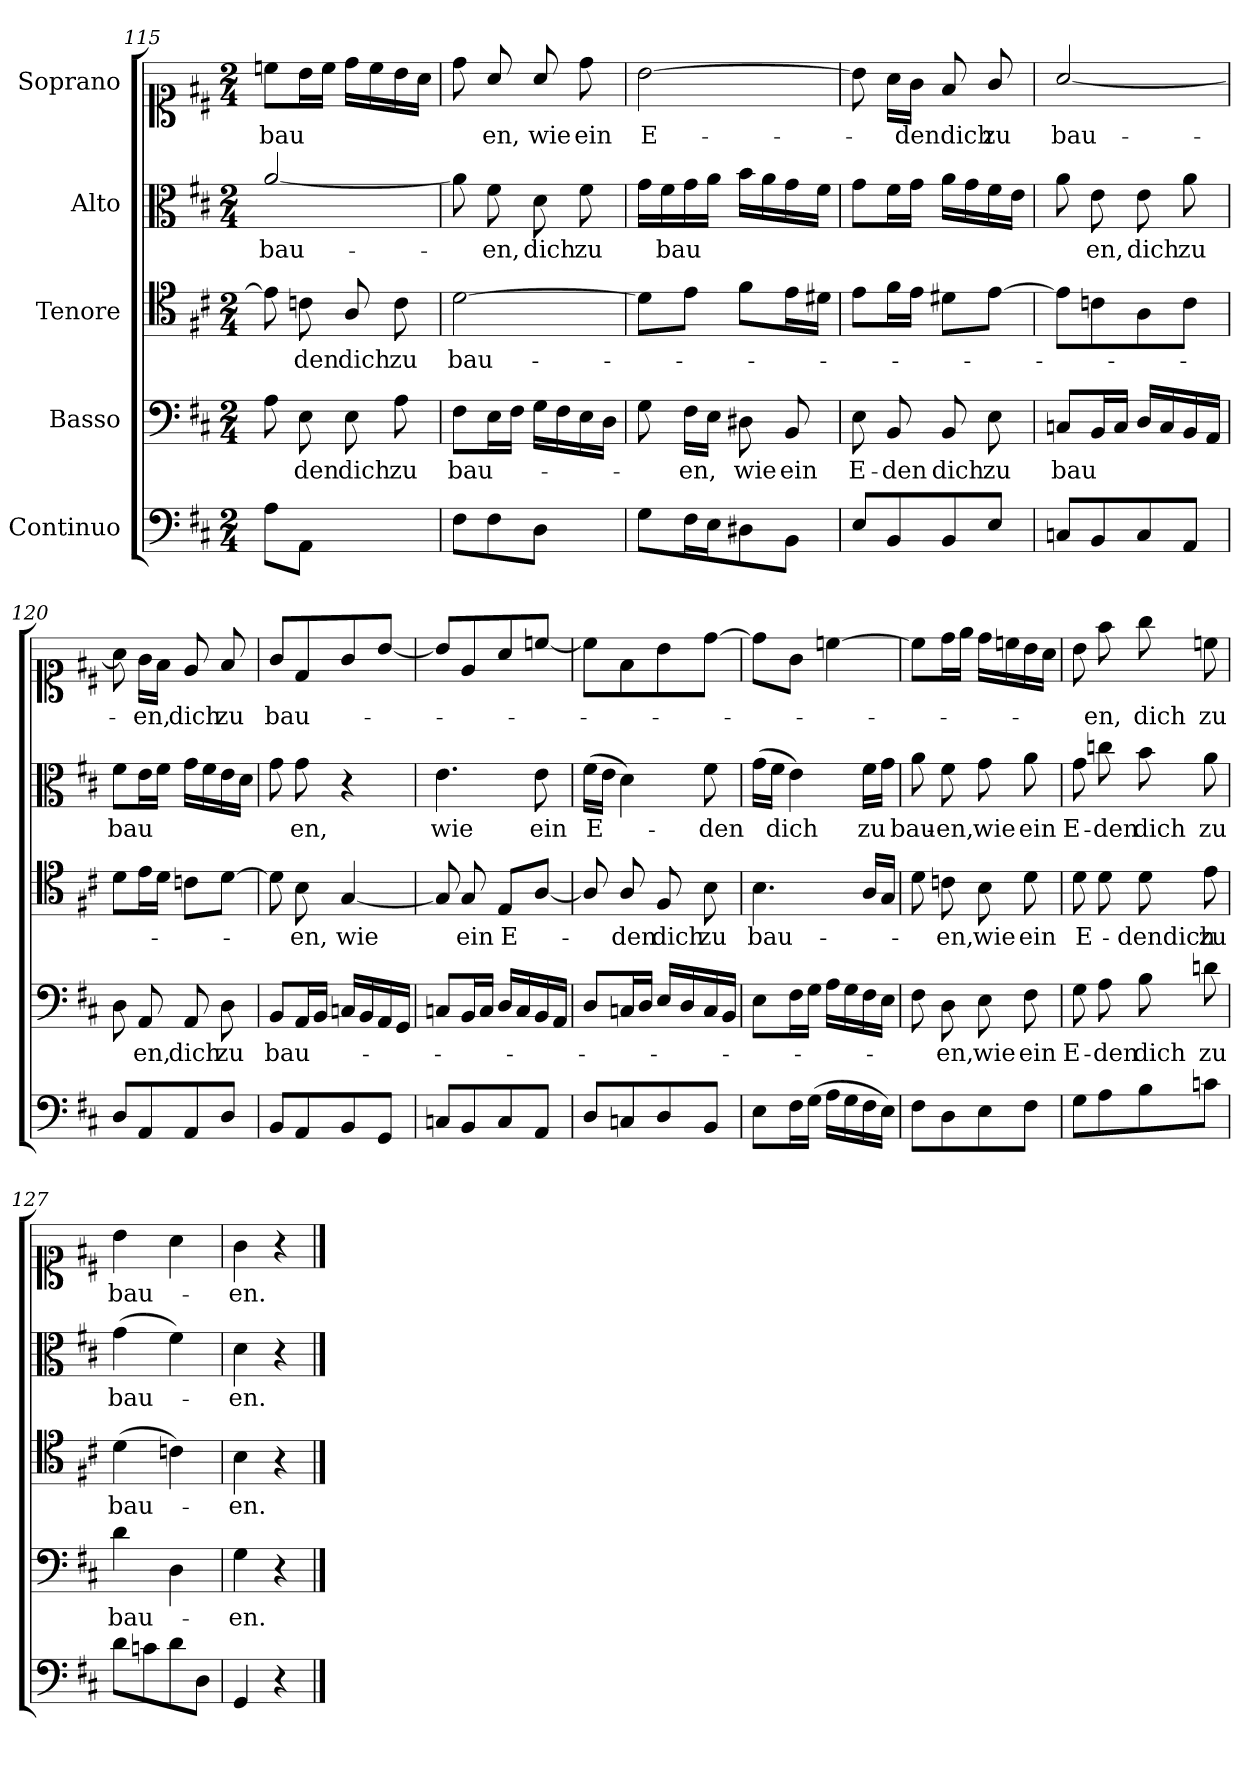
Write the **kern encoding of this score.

**kern	**kern	**text	**kern	**text	**kern	**text	**kern	**text
*part5	*part4	*part4	*part3	*part3	*part2	*part2	*part1	*part1
*staff5	*staff4	*staff4	*staff3	*staff3	*staff2	*staff2	*staff1	*staff1
*I"Continuo	*I"Basso	*	*I"Tenore	*	*I"Alto	*	*I"Soprano	*
*clefF4	*clefF4	*	*clefC4	*	*clefC3	*	*clefC1	*
*k[f#c#]	*k[f#c#]	*	*k[f#c#]	*	*k[f#c#]	*	*k[f#c#]	*
*M2/4	*M2/4	*	*M2/4	*	*M2/4	*	*M2/4	*
=115	=115	=115	=115	=115	=115	=115	=115	=115
!	!	!	!	!	!	!LO:LY:b	!	!LO:LY:b
8A\L	8A\	.	8e\]	.	[<2a/	bau-	8ccn\L	bau-
!	!	!LO:LY:b	!	!LO:LY:b	!	!	!	!
8AA\J	8E\	-den	8cn\	-den	.	.	16b\L	.
.	.	.	.	.	.	.	16cc\JJ	.
!	!	!LO:LY:b	!	!LO:LY:b	!	!	!	!
4ryy	8E\	dich	8A/	dich	.	.	16dd\LL	.
.	.	.	.	.	.	.	16cc\	.
!	!	!LO:LY:b	!	!LO:LY:b	!	!	!	!LO:LY:b
.	8A\	zu	8c\	zu	.	.	16b\	---
.	.	.	.	.	.	.	16a\JJ	.
=116	=116	=116	=116	=116	=116	=116	=116	=116
!	!	!LO:LY:b	!	!LO:LY:b	!	!	!	!
8F#\L	8F#\L	bau-	[>2d\	bau-	8a\]	.	8dd\	.
!	!	!	!	!	!	!LO:LY:b	!	!LO:LY:b
8F#\	16E\L	.	.	.	8f#\	-en,	8a/	-en,
.	16F#\JJ	.	.	.	.	.	.	.
!	!	!	!	!	!	!LO:LY:b	!	!LO:LY:b
8D\J	16G\LL	.	.	.	8d\	dich	8a/	wie
.	16F#\	.	.	.	.	.	.	.
!	!	!	!	!	!	!LO:LY:b	!	!LO:LY:b
8ryy	16E\	.	.	.	8f#\	zu	8dd\	ein
.	16D\JJ	.	.	.	.	.	.	.
!!LO:LB:g=z
=117	=117	=117	=117	=117	=117	=117	=117	=117
!	!	!	!	!	!	!	!	!LO:LY:b
8G\L	8G\	.	8d\L]	.	16g\LL	.	[>2b\	E-
!	!	!	!	!	!	!LO:LY:b	!	!
.	.	.	.	.	16f#\	bau-	.	.
!	!	!LO:LY:b	!	!	!	!	!	!
16F#\L	16F#\LL	-en,	8e\J	.	16g\	.	.	.
16E\J	16E\JJ	.	.	.	16a\JJ	.	.	.
!	!	!LO:LY:b	!	!	!	!	!	!
8D#X\	8D#X\	wie	8f#\L	.	16b\LL	.	.	.
.	.	.	.	.	16a\	.	.	.
!	!	!LO:LY:b	!	!	!	!LO:LY:b	!	!
8BB\J	8BB/	ein	16e\L	.	16g\	---	.	.
.	.	.	16d#X\JJ	.	16f#\JJ	.	.	.
=118	=118	=118	=118	=118	=118	=118	=118	=118
!	!	!LO:LY:b	!	!	!	!	!	!
8E/L	8E\	E-	8e\L	.	8g\L	.	8b\]	.
!	!	!LO:LY:b	!	!	!	!	!	!
8BB/	8BB/	-den	16f#\L	.	16f#\L	.	16a\LL	.
!	!	!	!	!	!	!	!	!LO:LY:b
.	.	.	16e\JJ	.	16g\JJ	.	16g\JJ	-dendich
!	!	!LO:LY:b	!	!	!	!	!	!
8BB/	8BB/	dich	8d#X\L	.	16a\LL	.	8f#/	.
!	!	!	!	!	!	!LO:LY:a	!	!
.	.	.	.	.	16g\	---	.	.
!	!	!LO:LY:b	!	!	!	!	!	!LO:LY:b
8E/J	8E\	zu	[>8e\J	.	16f#\	.	8g/	zu
.	.	.	.	.	16e\JJ	.	.	.
=119	=119	=119	=119	=119	=119	=119	=119	=119
!	!	!LO:LY:b	!	!	!	!	!	!LO:LY:b
8Cn/L	8Cn/L	bau-	8e\L]	.	8a\	.	[<2a/	bau-
!	!	!	!	!	!	!LO:LY:b	!	!
8BB/	16BB/L	.	8cn\	.	8e\	-en,	.	.
.	16C/JJ	.	.	.	.	.	.	.
!	!	!	!	!	!	!LO:LY:b	!	!
8C/	16D/LL	.	8A\	.	8e\	dich	.	.
.	16C/	.	.	.	.	.	.	.
!	!	!LO:LY:b	!	!	!	!LO:LY:b	!	!
8AA/J	16BB/	---	8c\J	.	8a\	zu	.	.
.	16AA/JJ	.	.	.	.	.	.	.
=120	=120	=120	=120	=120	=120	=120	=120	=120
!	!	!	!	!	!	!LO:LY:b	!	!
8D/L	8D\	.	8d\L	.	8f#\L	bau-	8a\]	.
!	!	!LO:LY:b	!	!	!	!	!	!LO:LY:b
8AA/	8AA/	-en,	16e\L	.	16e\L	.	16g\LL	-en,
.	.	.	16d\JJ	.	16f#\JJ	.	16f#\JJ	.
!	!	!LO:LY:b	!	!	!	!	!	!LO:LY:b
8AA/	8AA/	dich	8cn\L	.	16g\LL	.	8e/	dich
!	!	!	!	!	!	!LO:LY:a	!	!
.	.	.	.	.	16f#\	---	.	.
!	!	!LO:LY:b	!	!	!	!	!	!LO:LY:b
8D/J	8D\	zu	[>8d\J	.	16e\	.	8f#/	zu
.	.	.	.	.	16d\JJ	.	.	.
=121	=121	=121	=121	=121	=121	=121	=121	=121
!	!	!LO:LY:b	!	!	!	!	!	!LO:LY:b
8BB/L	8BB/L	bau-	8d\]	.	8g\	.	8g/L	bau-
!	!	!	!	!LO:LY:b	!	!LO:LY:b	!	!
8AA/	16AA/L	.	8B\	-en,	8g\	-en,	8d/	.
.	16BB/JJ	.	.	.	.	.	.	.
!	!	!	!	!LO:LY:b	!	!	!	!
8BB/	16Cn/LL	.	[<4G/	wie	4r	.	8g/	.
.	16BB/	.	.	.	.	.	.	.
8GG/J	16AA/	.	.	.	.	.	[<8b/J	.
.	16GG/JJ	.	.	.	.	.	.	.
=122	=122	=122	=122	=122	=122	=122	=122	=122
!	!	!	!	!	!	!LO:LY:b	!	!
8Cn/L	8Cn/L	.	8G/]	.	4.e\	wie	8b/L]	.
!	!	!	!	!LO:LY:b	!	!	!	!
8BB/	16BB/L	.	8G/	ein	.	.	8e/	.
.	16C/JJ	.	.	.	.	.	.	.
!	!	!	!	!LO:LY:b	!	!	!	!
8C/	16D/LL	.	8E/L	E-	.	.	8a/	.
.	16C/	.	.	.	.	.	.	.
!	!	!	!	!	!	!LO:LY:b	!	!
8AA/J	16BB/	.	[<8A/J	.	8e\	ein	[<8ccn/J	.
.	16AA/JJ	.	.	.	.	.	.	.
=123	=123	=123	=123	=123	=123	=123	=123	=123
!	!	!	!	!	!	!LO:LY:b	!	!
8D/L	8D/L	.	8A/]	.	(16f#\LL	E-	8cc\L]	.
.	.	.	.	.	16e\JJ	.	.	.
!	!	!	!	!LO:LY:b	!	!	!	!
8Cn/	16Cn/L	.	8A/	-den	4d\)	.	8f#\	.
.	16D/JJ	.	.	.	.	.	.	.
!	!	!	!	!LO:LY:b	!	!	!	!
8D/	16E/LL	.	8F#/	dich	.	.	8b\	.
.	16D/	.	.	.	.	.	.	.
!	!	!	!	!LO:LY:b	!	!LO:LY:b	!	!
8BB/J	16C/	.	8B\	zu	8f#\	-den	[>8dd\J	.
.	16BB/JJ	.	.	.	.	.	.	.
=124	=124	=124	=124	=124	=124	=124	=124	=124
!	!	!	!	!LO:LY:b	!	!	!	!
8E\L	8E\L	.	4.B\	bau-	(16g\LL	.	8dd\L]	.
!	!	!	!	!	!	!LO:LY:b	!	!
.	.	.	.	.	16f#\JJ	dich	.	.
16F#\L	16F#\L	.	.	.	4e\)	.	8g\J	.
(16G\JJ	16G\JJ	.	.	.	.	.	.	.
16A\LL	16A\LL	.	.	.	.	.	[4ccn\	.
16G\	16G\	.	.	.	.	.	.	.
!	!	!	!	!	!	!LO:LY:b	!	!
16F#\	16F#\	.	16A/LL	.	16f#\LL	zu	.	.
16E\JJ)	16E\JJ	.	16G/JJ	.	16g\JJ	.	.	.
!!LO:LB:g=z
=125	=125	=125	=125	=125	=125	=125	=125	=125
!	!	!	!	!	!	!LO:LY:b	!	!
8F#\L	8F#\	.	8d\	.	8a\	bau-	8cc\L]	.
!	!	!LO:LY:b	!	!LO:LY:b	!	!LO:LY:b	!	!
8D\	8D\	en,	8cn\	en,	8f#\	-en,	16dd\L	.
.	.	.	.	.	.	.	16ee\JJ	.
!	!	!LO:LY:b	!	!LO:LY:b	!	!LO:LY:b	!	!
8E\	8E\	wie	8B\	wie	8g\	wie	16dd\LL	.
.	.	.	.	.	.	.	16ccn\	.
!	!	!LO:LY:b	!	!LO:LY:b	!	!LO:LY:b	!	!
8F#\J	8F#\	ein	8d\	ein	8a\	ein	16b\	.
.	.	.	.	.	.	.	16a\JJ	.
=126	=126	=126	=126	=126	=126	=126	=126	=126
!	!	!LO:LY:b	!	!LO:LY:b	!	!LO:LY:b	!	!
8G\L	8G\	E-	8d\	E-	8g\	E-	8b\	.
!	!	!LO:LY:b	!	!	!	!LO:LY:b	!	!LO:LY:b
8A\	8A\	-den	8d\	.	8ccn\	-den	8ff#\	-en,
!	!	!LO:LY:b	!	!LO:LY:b	!	!LO:LY:b	!	!LO:LY:b
8B\	8B\	dich	8d\	-dendich	8b\	dich	8gg\	dich
!	!	!LO:LY:b	!	!LO:LY:b	!	!LO:LY:b	!	!LO:LY:b
8cn\J	8dn\	zu	8e\	zu	8a\	zu	8ccn\	zu
=127	=127	=127	=127	=127	=127	=127	=127	=127
!	!	!LO:LY:b	!	!LO:LY:b	!	!LO:LY:b	!	!LO:LY:b
8d\L	4d\	bau-	(4d\	bau-	(4g\	bau-	4b\	bau-
8cn\	.	.	.	.	.	.	.	.
8d\	4D\	.	4cn\)	.	4f#\)	.	4a\	.
8D\J	.	.	.	.	.	.	.	.
=128	=128	=128	=128	=128	=128	=128	=128	=128
!	!	!LO:LY:b	!	!LO:LY:b	!	!LO:LY:b	!	!LO:LY:b
4GG/	4G\	-en.	4B\	-en.	4d\	-en.	4g\	-en.
4r	4r	.	4r	.	4r	.	4r	.
==	==	==	==	==	==	==	==	==
*-	*-	*-	*-	*-	*-	*-	*-	*-
